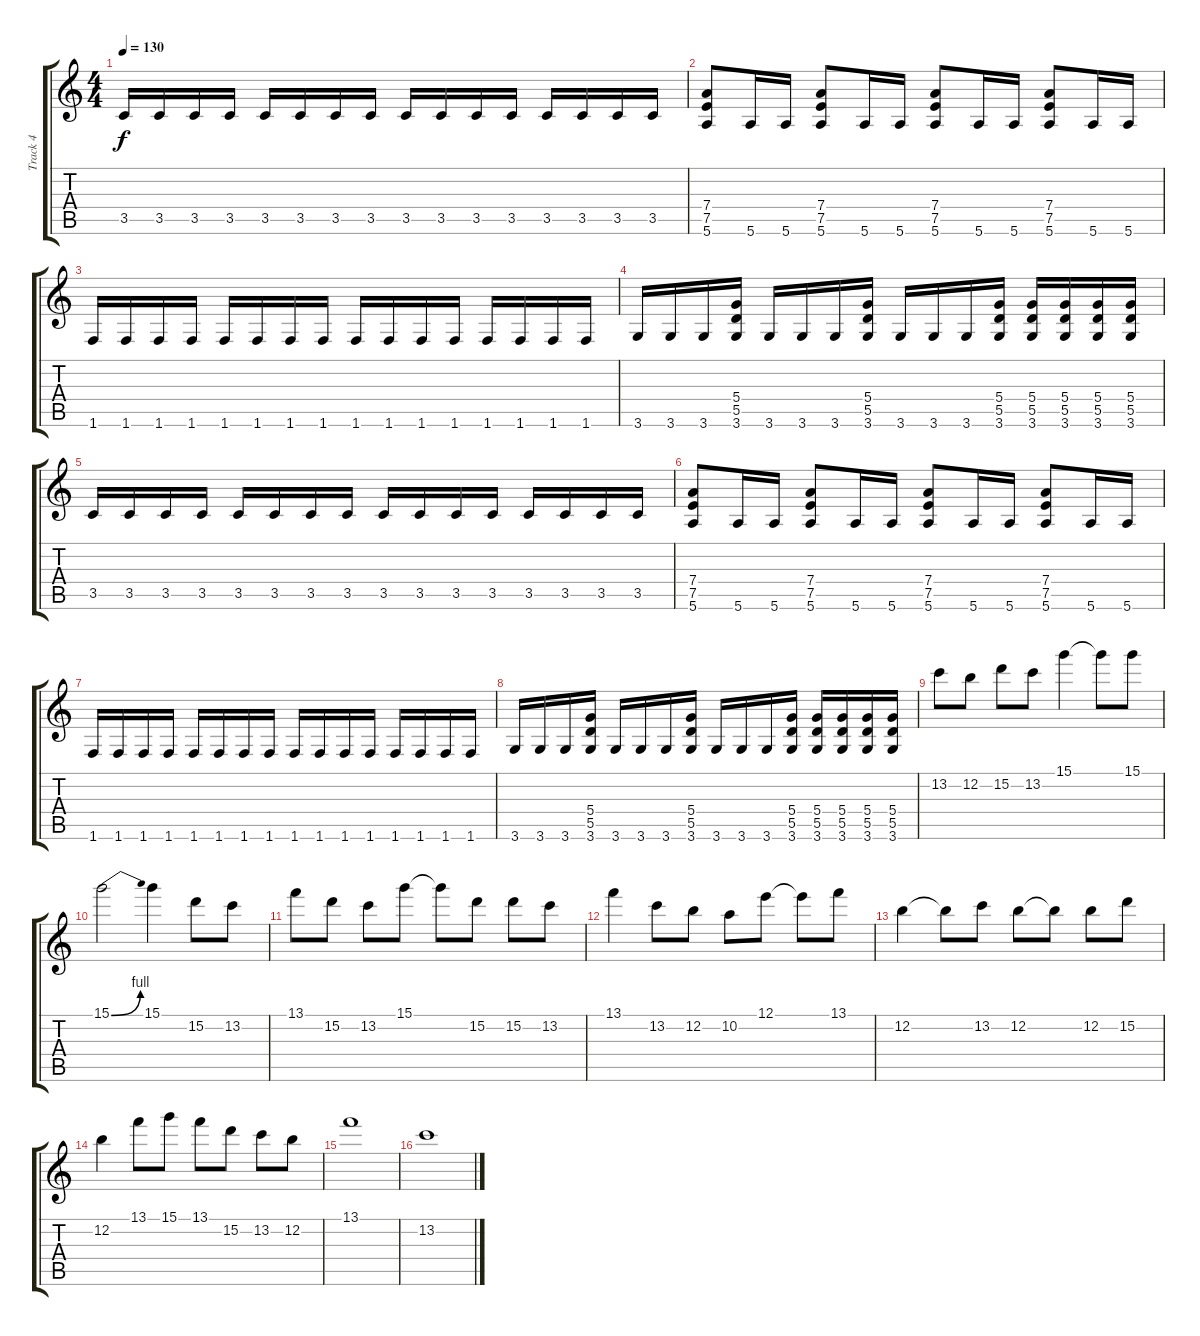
\track ("Track 4" "Track 4") {instrument overdrivenguitar}
\staff {score tabs}
\tuning (E4 B3 G3 D3 A2 E2) {hide}
\ts (4 4)
\tempo 130
\clef g2
\ks c
3.5.16{dy f} 3.5.16 3.5.16 3.5.16 3.5.16 3.5.16 3.5.16 3.5.16 3.5.16 3.5.16 3.5.16 3.5.16 3.5.16 3.5.16 3.5.16 3.5.16 |
(7.4 7.5 5.6).8 5.6.16 5.6.16 (7.4 7.5 5.6).8 5.6.16 5.6.16 (7.4 7.5 5.6).8 5.6.16 5.6.16 (7.4 7.5 5.6).8 5.6.16 5.6.16 |
1.6.16 1.6.16 1.6.16 1.6.16 1.6.16 1.6.16 1.6.16 1.6.16 1.6.16 1.6.16 1.6.16 1.6.16 1.6.16 1.6.16 1.6.16 1.6.16 |
3.6.16 3.6.16 3.6.16 (5.4 5.5 3.6).16 3.6.16 3.6.16 3.6.16 (5.4 5.5 3.6).16 3.6.16 3.6.16 3.6.16 (5.4 5.5 3.6).16 (5.4 5.5 3.6).16 (5.4 5.5 3.6).16 (5.4 5.5 3.6).16 (5.4 5.5 3.6).16 |
3.5.16 3.5.16 3.5.16 3.5.16 3.5.16 3.5.16 3.5.16 3.5.16 3.5.16 3.5.16 3.5.16 3.5.16 3.5.16 3.5.16 3.5.16 3.5.16 |
(7.4 7.5 5.6).8 5.6.16 5.6.16 (7.4 7.5 5.6).8 5.6.16 5.6.16 (7.4 7.5 5.6).8 5.6.16 5.6.16 (7.4 7.5 5.6).8 5.6.16 5.6.16 |
1.6.16 1.6.16 1.6.16 1.6.16 1.6.16 1.6.16 1.6.16 1.6.16 1.6.16 1.6.16 1.6.16 1.6.16 1.6.16 1.6.16 1.6.16 1.6.16 |
3.6.16 3.6.16 3.6.16 (5.4 5.5 3.6).16 3.6.16 3.6.16 3.6.16 (5.4 5.5 3.6).16 3.6.16 3.6.16 3.6.16 (5.4 5.5 3.6).16 (5.4 5.5 3.6).16 (5.4 5.5 3.6).16 (5.4 5.5 3.6).16 (5.4 5.5 3.6).16 |
13.2.8 12.2.8 15.2.8 13.2.8 15.1.4 15.1{t}.8 15.1.8 |
15.1{be (bend 0 0 60 4)}.2 15.1.4 15.2.8 13.2.8 |
13.1.8 15.2.8 13.2.8 15.1.8 15.1{t}.8 15.2.8 15.2.8 13.2.8 |
13.1.4 13.2.8 12.2.8 10.2.8 12.1.8 12.1{t}.8 13.1.8 |
12.2.4 12.2{t}.8 13.2.8 12.2.8 12.2{t}.8 12.2.8 15.2.8 |
12.2.4 13.1.8 15.1.8 13.1.8 15.2.8 13.2.8 12.2.8 |
13.1.1 |
13.2.1
